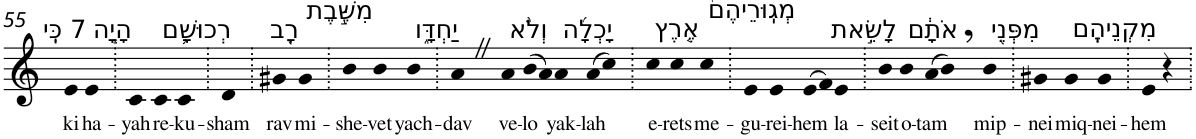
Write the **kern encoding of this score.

**kern	**text
*part1	*part1
*staff1	*staff1
*I"Piano	*
*I'Pno	*
!!LO:PB:g=z
*clefG2	*
*k[]	*
=55	=55
!LO:TX:a:t=7 כִּֽי	!
!	!LO:LY:b
4e	ki
!LO:TX:a:t=הָיָ֧ה	!
!	!LO:LY:b
4e	ha-
=56.	=56.
!	!LO:LY:b
4c	-yah
!LO:TX:a:t=רְכוּשָׁ֛ם	!
!	!LO:LY:b
4c	re-
!	!LO:LY:b
4c	-ku-
=57.	=57.
!	!LO:LY:b
4d	-sham
=58.	=58.
!LO:TX:a:t=רָ֖ב	!
!	!LO:LY:b
4g#X	rav
!LO:TX:a:t=מִשֶּׁ֣בֶת	!
!	!LO:LY:b
4g#	mi-
=59.	=59.
!	!LO:LY:b
4b	-she-
!	!LO:LY:b
4b	-vet
!LO:TX:a:t=יַחְדָּ֑ו	!
!	!LO:LY:b
4b	yach-
=60.	=60.
!	!LO:LY:b
4aZ	-dav
!LO:TX:a:t=וְלֹ֨א	!
!	!LO:LY:b
4a	ve-
!	!LO:LY:b
(>8b	-lo
8a)	.
!LO:TX:a:t=יָכְלָ֜ה	!
!	!LO:LY:b
4a	yak-
!	!LO:LY:b
(>8a	-lah
8cc)	.
=61.	=61.
!LO:TX:a:t=אֶ֤רֶץ	!
!	!LO:LY:b
4cc	e-
!	!LO:LY:b
4cc	-rets
!LO:TX:a:t=מְגֽוּרֵיהֶם֙	!
!	!LO:LY:b
4cc	me-
=62.	=62.
!	!LO:LY:b
4e	-gu-
!	!LO:LY:b
4e	-rei-
!	!LO:LY:b
(>8e	-hem
8f)	.
!LO:TX:a:t=לָשֵׂ֣את	!
!	!LO:LY:b
4e	la-
=63.	=63.
!	!LO:LY:b
4b	-seit
!LO:TX:a:t=אֹתָ֔ם	!
!	!LO:LY:b
4b	o-
!	!LO:LY:b
(>8a	-tam
8b,)	.
!LO:TX:a:t=מִפְּנֵ֖י	!
!	!LO:LY:b
4b	mip-
=64.	=64.
!	!LO:LY:b
4g#X	-nei
!LO:TX:a:t=מִקְנֵיהֶֽם	!
!	!LO:LY:b
4g#	miq-
!	!LO:LY:b
4g#	-nei-
=65.	=65.
!	!LO:LY:b
4e	-hem
4r	.
=.	=.
*-	*-
